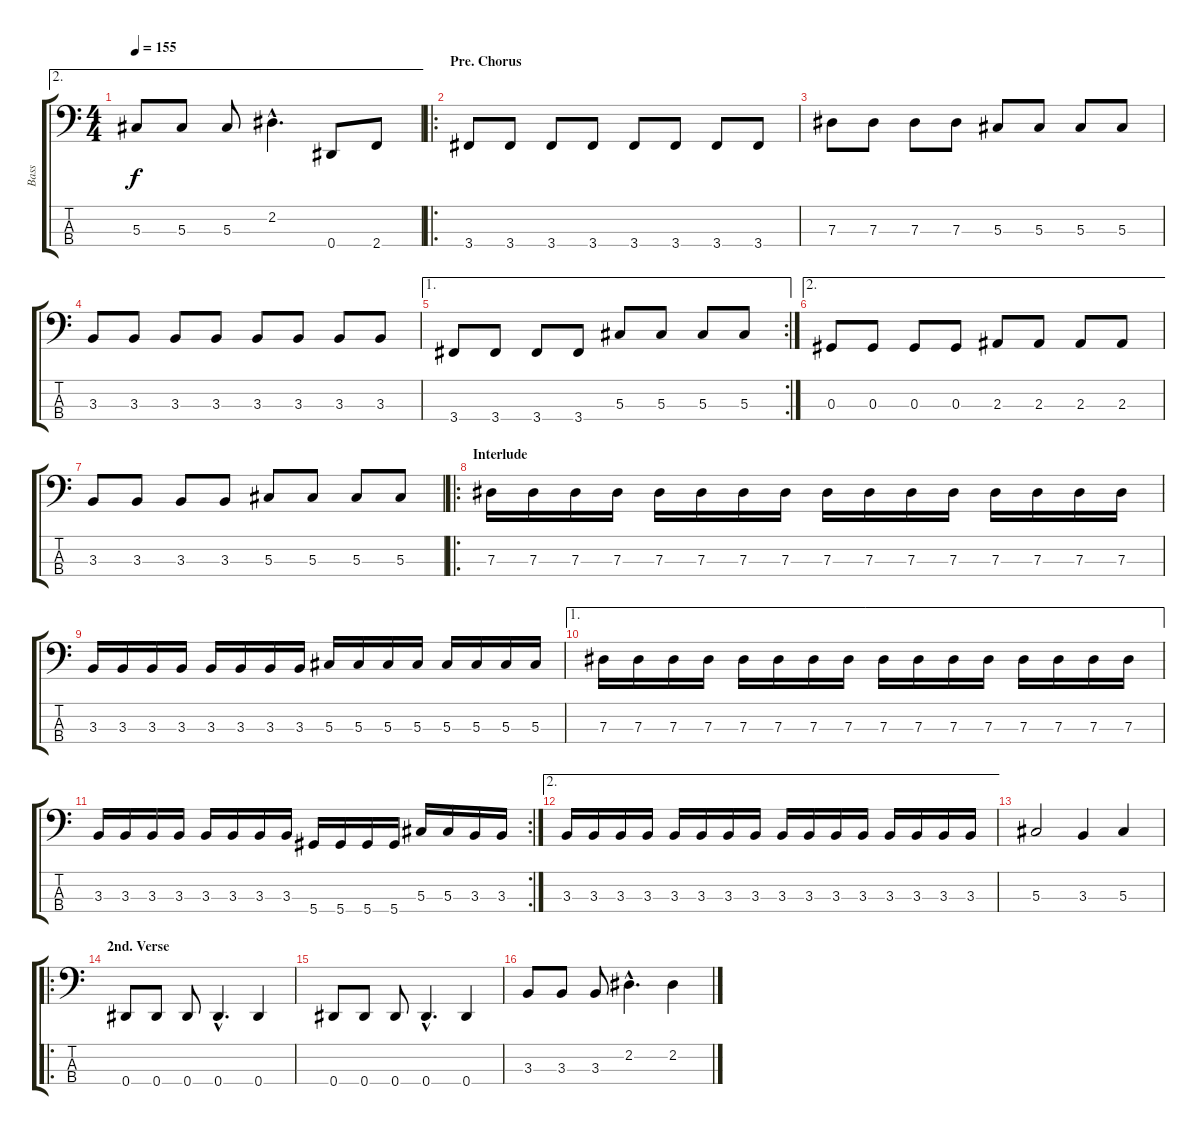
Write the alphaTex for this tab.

\track ("Bass" "Bass") {instrument electricbassfinger}
\staff {score tabs}
\tuning (Gb2 Db2 Ab1 Eb1) {hide}
\ae 2
\ts (4 4)
\tempo 155
\clef f4
\ks c
5.3.8{dy f} 5.3.8 5.3.8 2.2{hac}.4{d} 0.4.8 2.4.8 |
\ro
\section ("" "Pre. Chorus")
3.4.8 3.4.8 3.4.8 3.4.8 3.4.8 3.4.8 3.4.8 3.4.8 |
7.3.8 7.3.8 7.3.8 7.3.8 5.3.8 5.3.8 5.3.8 5.3.8 |
3.3.8 3.3.8 3.3.8 3.3.8 3.3.8 3.3.8 3.3.8 3.3.8 |
\ae 1
\rc 2
3.4.8 3.4.8 3.4.8 3.4.8 5.3.8 5.3.8 5.3.8 5.3.8 |
\ae 2
0.3.8 0.3.8 0.3.8 0.3.8 2.3.8 2.3.8 2.3.8 2.3.8 |
3.3.8 3.3.8 3.3.8 3.3.8 5.3.8 5.3.8 5.3.8 5.3.8 |
\ro
\section ("" "Interlude")
7.3.16 7.3.16 7.3.16 7.3.16 7.3.16 7.3.16 7.3.16 7.3.16 7.3.16 7.3.16 7.3.16 7.3.16 7.3.16 7.3.16 7.3.16 7.3.16 |
3.3.16 3.3.16 3.3.16 3.3.16 3.3.16 3.3.16 3.3.16 3.3.16 5.3.16 5.3.16 5.3.16 5.3.16 5.3.16 5.3.16 5.3.16 5.3.16 |
\ae 1
7.3.16 7.3.16 7.3.16 7.3.16 7.3.16 7.3.16 7.3.16 7.3.16 7.3.16 7.3.16 7.3.16 7.3.16 7.3.16 7.3.16 7.3.16 7.3.16 |
\rc 2
3.3.16 3.3.16 3.3.16 3.3.16 3.3.16 3.3.16 3.3.16 3.3.16 5.4.16 5.4.16 5.4.16 5.4.16 5.3.16 5.3.16 3.3.16 3.3.16 |
\ae 2
3.3.16 3.3.16 3.3.16 3.3.16 3.3.16 3.3.16 3.3.16 3.3.16 3.3.16 3.3.16 3.3.16 3.3.16 3.3.16 3.3.16 3.3.16 3.3.16 |
5.3.2 3.3.4 5.3.4 |
\ro
\section ("" "2nd. Verse")
0.4.8 0.4.8 0.4.8 0.4{hac}.4{d} 0.4.4 |
0.4.8 0.4.8 0.4.8 0.4{hac}.4{d} 0.4.4 |
3.3.8 3.3.8 3.3.8 2.2{hac}.4{d} 2.2.4
